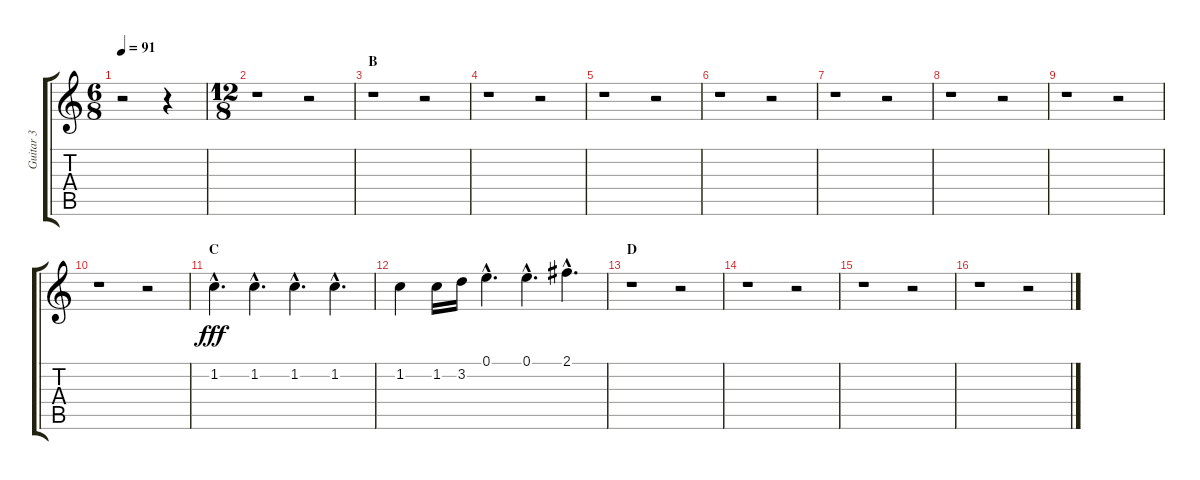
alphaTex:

\track ("Guitar 3" "Guitar 3") {instrument distortionguitar}
\staff {score tabs}
\tuning (E4 B3 G3 D3 A2 E2) {hide}
\ts (6 8)
\tempo 91
\clef g2
\ks c
r.2{dy fff} r.4 |
\ts (12 8)
r.1 r.2 |
\section ("" "B")
r.1 r.2 |
r.1 r.2 |
r.1 r.2 |
r.1 r.2 |
r.1 r.2 |
r.1 r.2 |
r.1 r.2 |
r.1 r.2 |
\section ("" "C")
1.2{hac}.4{d} 1.2{hac}.4{d} 1.2{hac}.4{d} 1.2{hac}.4{d} |
1.2.4 1.2.16 3.2.16 0.1{hac}.4{d} 0.1{hac}.4{d} 2.1{hac}.4{d} |
\section ("" "D")
r.1 r.2 |
r.1 r.2 |
r.1 r.2 |
r.1 r.2
